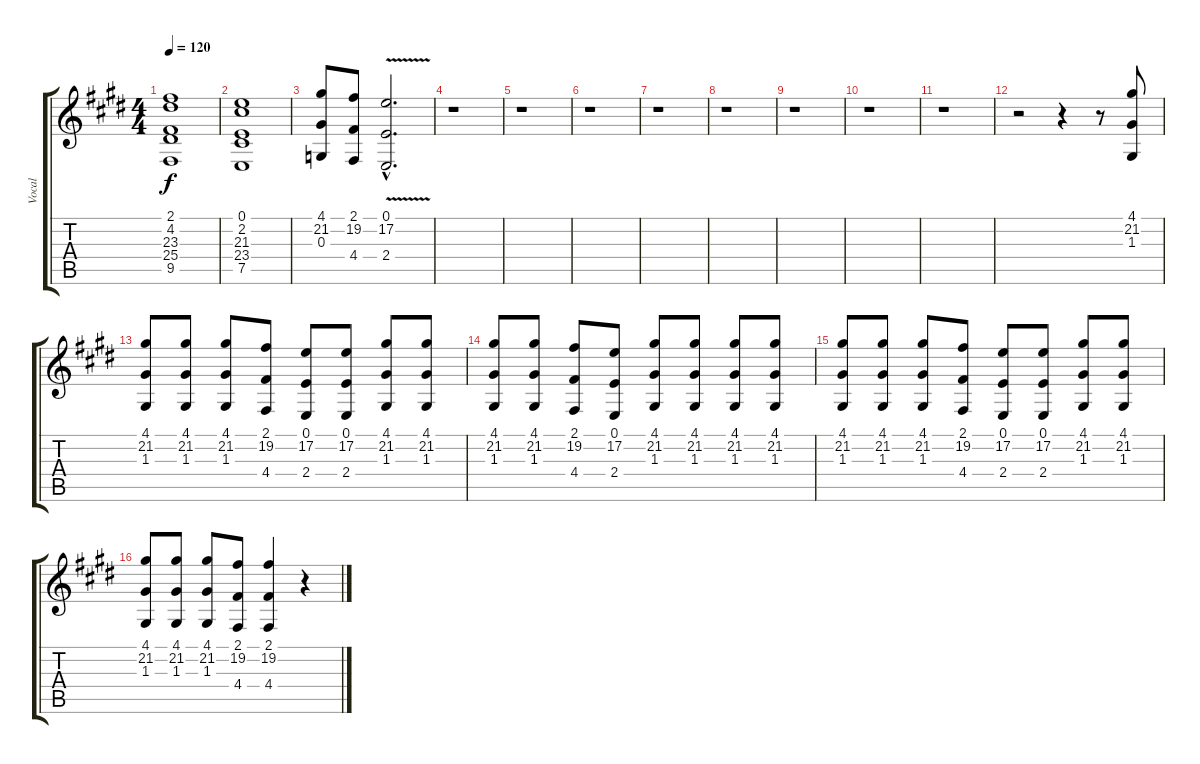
\track ("Vocal" "Vocal") {instrument stringensemble1}
\staff {score tabs}
\tuning (E4 B3 G3 D3 A2 E2) {hide}
\ts (4 4)
\tempo 120
\clef g2
\ks e
(2.1 4.2 23.3 25.4 9.5).1{dy f} |
(0.1 2.2 21.3 23.4 7.5).1 |
(4.1 21.2 0.3).8 (2.1 19.2 4.4).8 (0.1{v hac} 17.2{v hac} 2.4{v hac}).2{d} |
r.1 |
r.1 |
r.1 |
r.1 |
r.1 |
r.1 |
r.1 |
r.1 |
r.2 r.4 r.8 (4.1 21.2 1.3).8 |
(4.1 21.2 1.3).8 (4.1 21.2 1.3).8 (4.1 21.2 1.3).8 (2.1 19.2 4.4).8 (0.1 17.2 2.4).8 (0.1 17.2 2.4).8 (4.1 21.2 1.3).8 (4.1 21.2 1.3).8 |
(4.1 21.2 1.3).8 (4.1 21.2 1.3).8 (2.1 19.2 4.4).8 (0.1 17.2 2.4).8 (4.1 21.2 1.3).8 (4.1 21.2 1.3).8 (4.1 21.2 1.3).8 (4.1 21.2 1.3).8 |
(4.1 21.2 1.3).8 (4.1 21.2 1.3).8 (4.1 21.2 1.3).8 (2.1 19.2 4.4).8 (0.1 17.2 2.4).8 (0.1 17.2 2.4).8 (4.1 21.2 1.3).8 (4.1 21.2 1.3).8 |
(4.1 21.2 1.3).8 (4.1 21.2 1.3).8 (4.1 21.2 1.3).8 (2.1 19.2 4.4).8 (2.1 19.2 4.4).4 r.4
